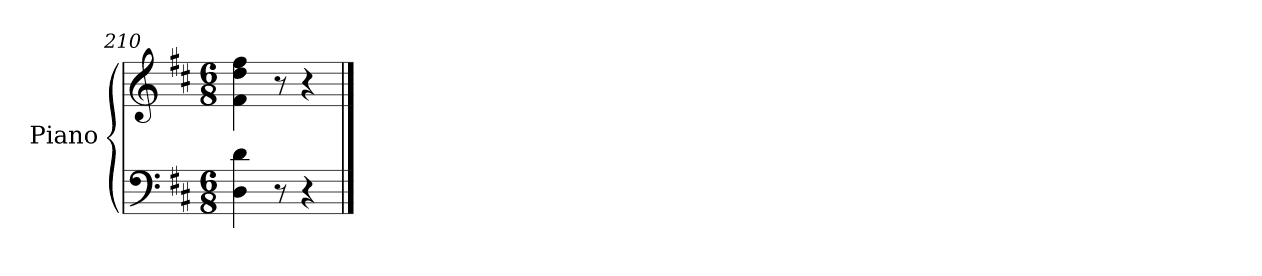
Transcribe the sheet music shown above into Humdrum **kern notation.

**kern	**kern
*part1	*part1
*staff2	*staff1
*I"Piano	*
*I'Pno	*
*clefF4	*clefG2
*k[f#c#]	*k[f#c#]
*D:	*D:
*M6/8	*M6/8
=210	=210
4D\ 4d\	4f#\ 4dd\ 4ff#\
8r	8r
4r	4r
==	==
*-	*-
